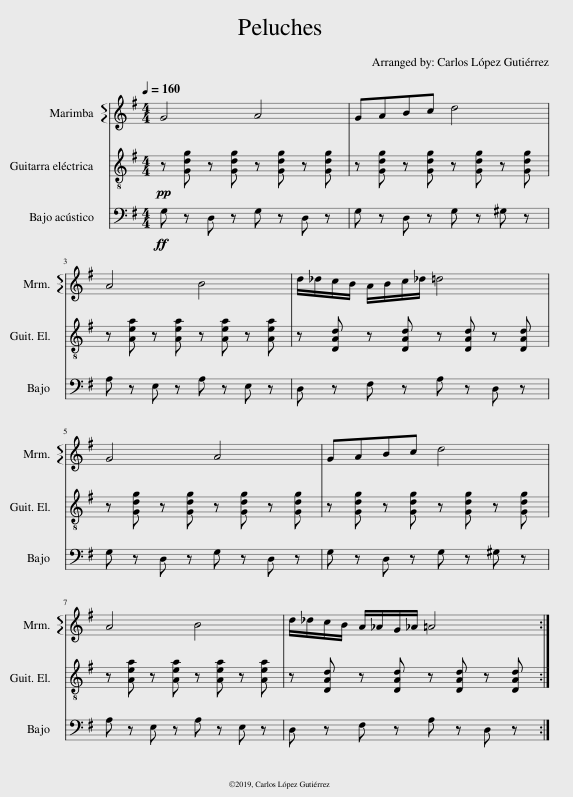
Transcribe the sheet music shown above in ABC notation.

X:1
%%score 1 2 3
L:1/8
Q:1/4=160
M:4/4
I:linebreak $
K:G
V:1 treble
V:2 treble-8
V:3 bass transpose=-12
V:1
 G4 A4 | GABc d4 |$ A4 B4 | d/_d/c/B/ A/B/c/_d/ =d4 |$ G4 A4 | %5
 GABc d4 |$ A4 B4 | d/_d/c/B/ A/_A/G/_A/ =A4 :| %8
V:2
!pp! z [Gdg] z [Gdg] z [Gdg] z [Gdg] | z [Gdg] z [Gdg] z [Gdg] z [Gdg] |$ z [Aea] z [Aea] z [Aea] z [Aea] | z [DAd] z [DAd] z [DAd] z [DAd] |$ z [Gdg] z [Gdg] z [Gdg] z [Gdg] | %5
 z [Gdg] z [Gdg] z [Gdg] z [Gdg] |$ z [Aea] z [Aea] z [Aea] z [Aea] | z [DAd] z [DAd] z [DAd] z [DAd] :| %8
V:3
!ff! G, z D, z G, z D, z | G, z D, z G, z ^G, z |$ A, z E, z A, z E, z | D, z F, z A, z D, z |$ G, z D, z G, z D, z | %5
 G, z D, z G, z ^G, z |$ A, z E, z A, z E, z | D, z F, z A, z D, z :| %8
